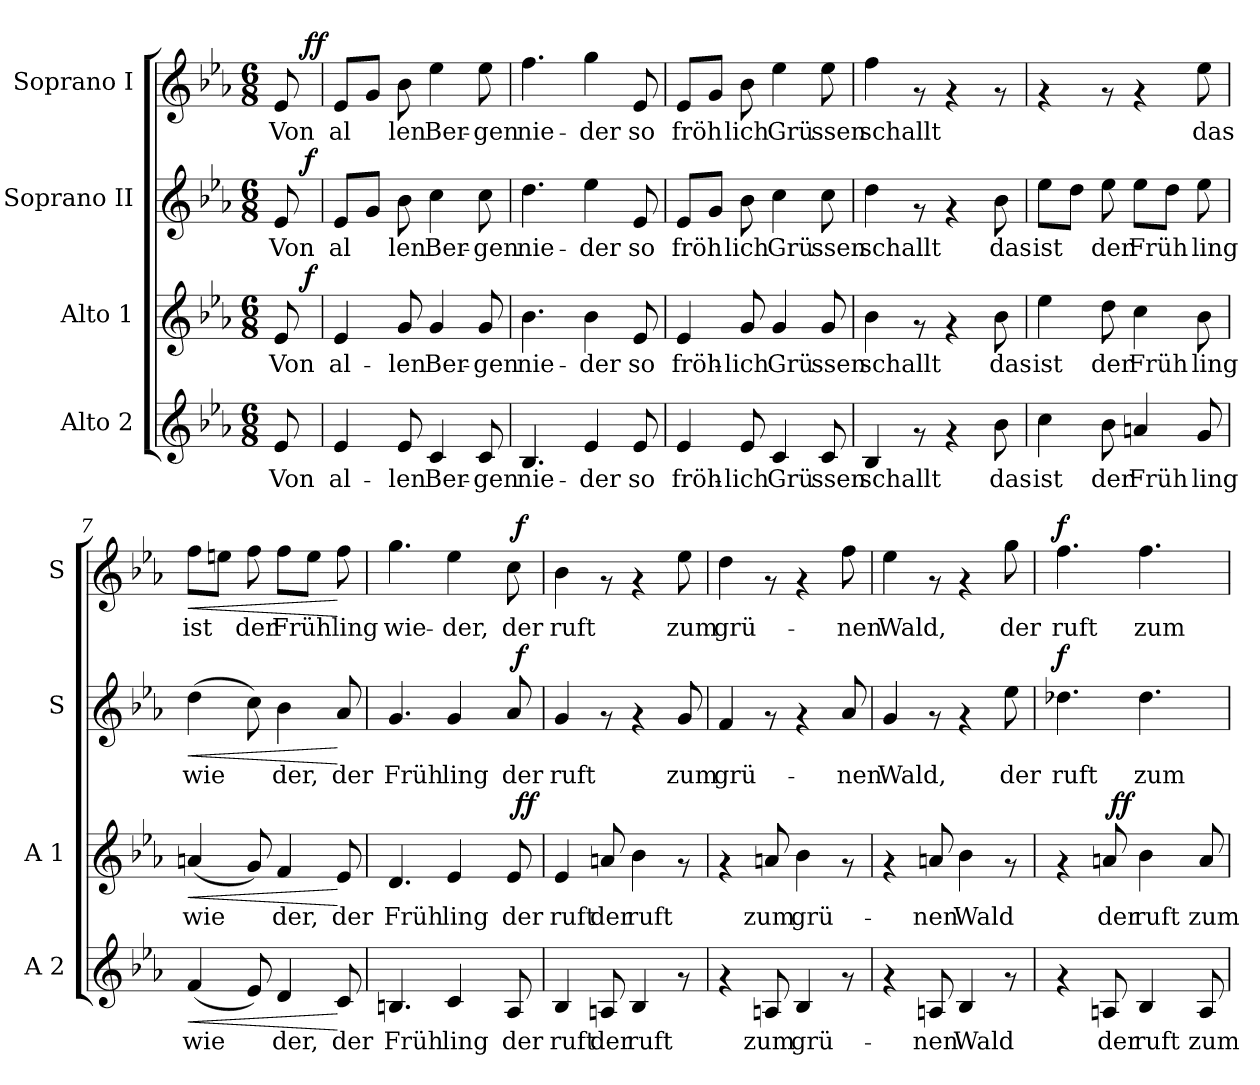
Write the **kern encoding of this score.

**kern	**text	**dynam	**kern	**text	**dynam	**kern	**text	**dynam	**kern	**text	**dynam
*part4	*part4	*part4	*part3	*part3	*part3	*part2	*part2	*part2	*part1	*part1	*part1
*staff4	*staff4	*staff4	*staff3	*staff3	*staff3	*staff2	*staff2	*staff2	*staff1	*staff1	*staff1
*I"Alto 2	*	*	*I"Alto 1	*	*	*I"Soprano II	*	*	*I"Soprano I	*	*
*I'A 2	*	*	*I'A 1	*	*	*I'S	*	*	*I'S	*	*
!!LO:PB:g=z
*stria5	*	*	*stria5	*	*	*stria5	*	*	*stria5	*	*
*clefG2	*	*	*clefG2	*	*	*clefG2	*	*	*clefG2	*	*
*k[b-e-a-]	*	*	*k[b-e-a-]	*	*	*k[b-e-a-]	*	*	*k[b-e-a-]	*	*
*E-:	*	*	*E-:	*	*	*E-:	*	*	*E-:	*	*
*M6/8	*	*	*M6/8	*	*	*M6/8	*	*	*M6/8	*	*
=1	=1	=1	=1	=1	=1	=1	=1	=1	=1	=1	=1
!	!LO:LY:b:cj	!	!	!LO:LY:b:cj	!	!	!LO:LY:b:cj	!	!	!LO:LY:b:cj	!
*	*	*	*^	*	*	*^	*	*	*^	*	*
8e-/	Von	.	8e-/	16ryy	Von	.	8e-/	16ryy	Von	.	8e-/	16ryy	Von	.
.	.	.	.	64ryy	.	.	.	64ryy	.	.	.	64ryy	.	.
!	!	!	!	!	!	!LO:DY:b	!	!	!	!LO:DY:b	!	!	!	!LO:DY:a
!	!	!	!	!	!	!	!	!	!	!	!	!	!	!LO:DY:n=1:b
.	.	.	.	32.ryy	.	f	.	32.ryy	.	f	.	32.ryy	.	f f
=2	=2	=2	=2	=2	=2	=2	=2	=2	=2	=2	=2	=2	=2	=2
!	!LO:LY:b:cj	!	!	!	!LO:LY:b:cj	!	!	!	!LO:LY:b:cj	!	!	!	!LO:LY:b:cj	!
*	*	*	*v	*v	*	*	*	*	*	*	*v	*v	*	*
*	*	*	*	*	*	*v	*v	*	*	*	*	*
4e-/	al-	.	4e-/	al-	.	8e-/L	al-	.	8e-/L	al-	.
!	!	!	!	!	!	!	!LO:LY:b:cj	!	!	!LO:LY:b:cj	!
.	.	.	.	.	.	8g/J	--	.	8g/J	--	.
!	!LO:LY:b:cj	!	!	!LO:LY:b:cj	!	!	!LO:LY:b:cj	!	!	!LO:LY:b:cj	!
8e-/	-len	.	8g/	-len	.	8b-\	-len	.	8b-\	-len	.
!	!LO:LY:b:cj	!	!	!LO:LY:b:cj	!	!	!LO:LY:b:cj	!	!	!LO:LY:b:cj	!
4c/	Ber-	.	4g/	Ber-	.	4cc\	Ber-	.	4ee-\	Ber-	.
!	!LO:LY:b:cj	!	!	!LO:LY:b:cj	!	!	!LO:LY:b:cj	!	!	!LO:LY:b:cj	!
8c/	-gen	.	8g/	-gen	.	8cc\	-gen	.	8ee-\	-gen	.
=3	=3	=3	=3	=3	=3	=3	=3	=3	=3	=3	=3
!	!LO:LY:b:cj	!	!	!LO:LY:b:cj	!	!	!LO:LY:b:cj	!	!	!LO:LY:b:cj	!
4.B-/	nie-	.	4.b-\	nie-	.	4.dd\	nie-	.	4.ff\	nie-	.
!	!LO:LY:b:cj	!	!	!LO:LY:b:cj	!	!	!LO:LY:b:cj	!	!	!LO:LY:b:cj	!
4e-/	-der	.	4b-\	-der	.	4ee-\	-der	.	4gg\	-der	.
!	!LO:LY:b:cj	!	!	!LO:LY:b:cj	!	!	!LO:LY:b:cj	!	!	!LO:LY:b:cj	!
8e-/	so	.	8e-/	so	.	8e-/	so	.	8e-/	so	.
=4	=4	=4	=4	=4	=4	=4	=4	=4	=4	=4	=4
!	!LO:LY:b:cj	!	!	!LO:LY:b:cj	!	!	!LO:LY:b:cj	!	!	!LO:LY:b:cj	!
4e-/	fröh-	.	4e-/	fröh-	.	8e-/L	fröh-	.	8e-/L	fröh-	.
!	!	!	!	!	!	!	!LO:LY:b:cj	!	!	!LO:LY:b:cj	!
.	.	.	.	.	.	8g/J	--	.	8g/J	--	.
!	!LO:LY:b:cj	!	!	!LO:LY:b:cj	!	!	!LO:LY:b:cj	!	!	!LO:LY:b:cj	!
8e-/	-lich	.	8g/	-lich	.	8b-\	-lich	.	8b-\	-lich	.
!	!LO:LY:b:cj	!	!	!LO:LY:b:cj	!	!	!LO:LY:b:cj	!	!	!LO:LY:b:cj	!
4c/	Grü	.	4g/	Grü	.	4cc\	Grü	.	4ee-\	Grü	.
!	!LO:LY:b:cj	!	!	!LO:LY:b:cj	!	!	!LO:LY:b:cj	!	!	!LO:LY:b:cj	!
8c/	ssen	.	8g/	ssen	.	8cc\	ssen	.	8ee-\	ssen	.
=5	=5	=5	=5	=5	=5	=5	=5	=5	=5	=5	=5
!	!LO:LY:b:cj	!	!	!LO:LY:b:cj	!	!	!LO:LY:b:cj	!	!	!LO:LY:b:cj	!
4B-/	schallt	.	4b-\	schallt	.	4dd\	schallt	.	4ff\	schallt	.
8rf	.	.	8rf	.	.	8rf	.	.	8rf	.	.
4rf	.	.	4rf	.	.	4rf	.	.	4rf	.	.
!	!LO:LY:b:cj	!	!	!LO:LY:b:cj	!	!	!LO:LY:b:cj	!	!	!	!
8b-\	das	.	8b-\	das	.	8b-\	das	.	8rf	.	.
=6	=6	=6	=6	=6	=6	=6	=6	=6	=6	=6	=6
!	!LO:LY:b:cj	!	!	!LO:LY:b:cj	!	!	!LO:LY:b:cj	!	!	!	!
4cc\	ist	.	4ee-\	ist	.	8ee-\L	ist	.	4rf	.	.
!	!	!	!	!	!	!	!LO:LY:b:cj	!	!	!	!
.	.	.	.	.	.	8dd\J	.	.	.	.	.
!	!LO:LY:b:cj	!	!	!LO:LY:b:cj	!	!	!LO:LY:b:cj	!	!	!	!
8b-\	der	.	8dd\	der	.	8ee-\	der	.	8rf	.	.
!	!LO:LY:b:cj	!	!	!LO:LY:b:cj	!	!	!LO:LY:b:cj	!	!	!	!
4an/	Früh	.	4cc\	Früh	.	8ee-\L	Früh	.	4rf	.	.
!	!	!	!	!	!	!	!LO:LY:b:cj	!	!	!	!
.	.	.	.	.	.	8dd\J	.	.	.	.	.
!	!LO:LY:b:cj	!	!	!LO:LY:b:cj	!	!	!LO:LY:b:cj	!	!	!LO:LY:b:cj	!
8g/	ling	.	8b-\	ling	.	8ee-\	ling	.	8ee-\	das	.
!!LO:PB:g=z
=7	=7	=7	=7	=7	=7	=7	=7	=7	=7	=7	=7
!	!LO:LY:b:cj	!LO:HP:b	!	!LO:LY:b:cj	!LO:HP:b	!	!LO:LY:b:cj	!LO:HP:b	!	!LO:LY:b:cj	!LO:HP:b
(<4f/	wie-	<	(<4an/	wie-	<	(>4dd\	wie-	<	8ff\L	ist	<
!	!	!	!	!	!	!	!	!	!	!LO:LY:b:cj	!
.	.	.	.	.	.	.	.	.	8een\J	.	.
!	!LO:LY:b:cj	!	!	!LO:LY:b:cj	!	!	!LO:LY:b:cj	!	!	!LO:LY:b:cj	!
8e-/)	--	.	8g/)	--	.	8cc\)	--	.	8ff\	der	.
!	!LO:LY:b:cj	!	!	!LO:LY:b:cj	!	!	!LO:LY:b:cj	!	!	!LO:LY:b:cj	!
4d/	-der,	.	4f/	-der,	.	4b-\	-der,	.	8ff\L	Früh	.
!	!	!	!	!	!	!	!	!	!	!LO:LY:b:cj	!
.	.	.	.	.	.	.	.	.	8ee\J	.	.
!	!LO:LY:b:cj	!	!	!LO:LY:b:cj	!	!	!LO:LY:b:cj	!	!	!LO:LY:b:cj	!
8c/	der	[	8e-/	der	[	8a-/	der	[	8ff\	ling	[
=8	=8	=8	=8	=8	=8	=8	=8	=8	=8	=8	=8
!	!LO:LY:b:cj	!	!	!LO:LY:b:cj	!	!	!LO:LY:b:cj	!	!	!LO:LY:b:cj	!
*	*	*	*^	*	*	*^	*	*	*^	*	*
4.Bn/	Früh	.	4.d/	2ryy	Früh	.	4.g/	2ryy	Früh	.	4.gg\	2ryy	wie-	.
!	!LO:LY:b:cj	!	!	!	!LO:LY:b:cj	!	!	!	!LO:LY:b:cj	!	!	!	!LO:LY:b:cj	!
4c/	ling	.	4e-/	.	ling	.	4g/	.	ling	.	4ee-\	.	-der,	.
.	.	.	.	8ryy	.	.	.	8ryy	.	.	.	8ryy	.	.
!	!LO:LY:b:cj	!	!	!	!LO:LY:b:cj	!	!	!	!LO:LY:b:cj	!	!	!	!LO:LY:b:cj	!
8A-/	der	.	8e-/	64ryy	der	.	8a-/	64ryy	der	.	8cc\	64ryy	der	.
!	!	!	!	!	!	!LO:DY:a	!	!	!	!	!	!	!	!
!	!	!	!	!	!	!LO:DY:n=1:b	!	!	!	!LO:DY:a	!	!	!	!LO:DY:a
.	.	.	.	16..ryy	.	f f	.	16..ryy	.	f	.	16..ryy	.	f
=9	=9	=9	=9	=9	=9	=9	=9	=9	=9	=9	=9	=9	=9	=9
!	!LO:LY:b:cj	!	!	!	!LO:LY:b:cj	!	!	!	!LO:LY:b:cj	!	!	!	!LO:LY:b:cj	!
*	*	*	*v	*v	*	*	*	*	*	*	*v	*v	*	*
*	*	*	*	*	*	*v	*v	*	*	*	*	*
4B-/	ruft	.	4e-/	ruft	.	4g/	ruft	.	4b-\	ruft	.
!	!LO:LY:b:cj	!	!	!LO:LY:b:cj	!	!	!	!	!	!	!
8An/	der	.	8an/	der	.	8rf	.	.	8rf	.	.
!	!LO:LY:b:cj	!	!	!LO:LY:b:cj	!	!	!	!	!	!	!
4B-/	ruft	.	4b-\	ruft	.	4rf	.	.	4rf	.	.
!	!	!	!	!	!	!	!LO:LY:b:cj	!	!	!LO:LY:b:cj	!
8rf	.	.	8rf	.	.	8g/	zum	.	8ee-\	zum	.
=10	=10	=10	=10	=10	=10	=10	=10	=10	=10	=10	=10
!	!	!	!	!	!	!	!LO:LY:b:cj	!	!	!LO:LY:b:cj	!
4rf	.	.	4rf	.	.	4f/	grü-	.	4dd\	grü-	.
!	!LO:LY:b:cj	!	!	!LO:LY:b:cj	!	!	!	!	!	!	!
8An/	zum	.	8an/	zum	.	8rf	.	.	8rf	.	.
!	!LO:LY:b:cj	!	!	!LO:LY:b:cj	!	!	!	!	!	!	!
4B-/	grü-	.	4b-\	grü-	.	4rf	.	.	4rf	.	.
!	!	!	!	!	!	!	!LO:LY:b:cj	!	!	!LO:LY:b:cj	!
8rf	.	.	8rf	.	.	8a-/	-nen	.	8ff\	-nen	.
=11	=11	=11	=11	=11	=11	=11	=11	=11	=11	=11	=11
!	!	!	!	!	!	!	!LO:LY:b:cj	!	!	!LO:LY:b:cj	!
4rf	.	.	4rf	.	.	4g/	Wald,	.	4ee-\	Wald,	.
!	!LO:LY:b:cj	!	!	!LO:LY:b:cj	!	!	!	!	!	!	!
8An/	-nen	.	8an/	-nen	.	8rf	.	.	8rf	.	.
!	!LO:LY:b:cj	!	!	!LO:LY:b:cj	!	!	!	!	!	!	!
4B-/	Wald	.	4b-\	Wald	.	4rf	.	.	4rf	.	.
!	!	!	!	!	!	!	!LO:LY:b:cj	!	!	!LO:LY:b:cj	!
8rf	.	.	8rf	.	.	8ee-\	der	.	8gg\	der	.
!!LO:PB:g=z
=12	=12	=12	=12	=12	=12	=12	=12	=12	=12	=12	=12
!	!	!	!	!	!	!	!LO:LY:b:cj	!LO:DY:a	!	!LO:LY:b:cj	!LO:DY:a
*	*	*	*^	*	*	*	*	*	*	*	*
4rf	.	.	4rf	4ryy	.	.	4.dd-X\	ruft	f	4.ff\	ruft	f
!	!LO:LY:b:cj	!	!	!	!LO:LY:b:cj	!	!	!	!	!	!	!
8An/	der	.	8an/	64ryy	der	.	.	.	.	.	.	.
!	!	!	!	!	!	!LO:DY:a	!	!	!	!	!	!
!	!	!	!	!	!	!LO:DY:n=1:b	!	!	!	!	!	!
.	.	.	.	4ryy	.	f f	.	.	.	.	.	.
!	!LO:LY:b:cj	!	!	!	!LO:LY:b:cj	!	!	!LO:LY:b:cj	!	!	!LO:LY:b:cj	!
4B-/	ruft	.	4b-\	.	ruft	.	4.dd-\	zum	.	4.ff\	zum	.
.	.	.	.	8...ryy	.	.	.	.	.	.	.	.
!	!LO:LY:b:cj	!	!	!	!LO:LY:b:cj	!	!	!	!	!	!	!
8A/	zum	.	8a/	.	zum	.	.	.	.	.	.	.
*	*	*	*v	*v	*	*	*	*	*	*	*	*
=	=	=	=	=	=	=	=	=	=	=	=
*-	*-	*-	*-	*-	*-	*-	*-	*-	*-	*-	*-
